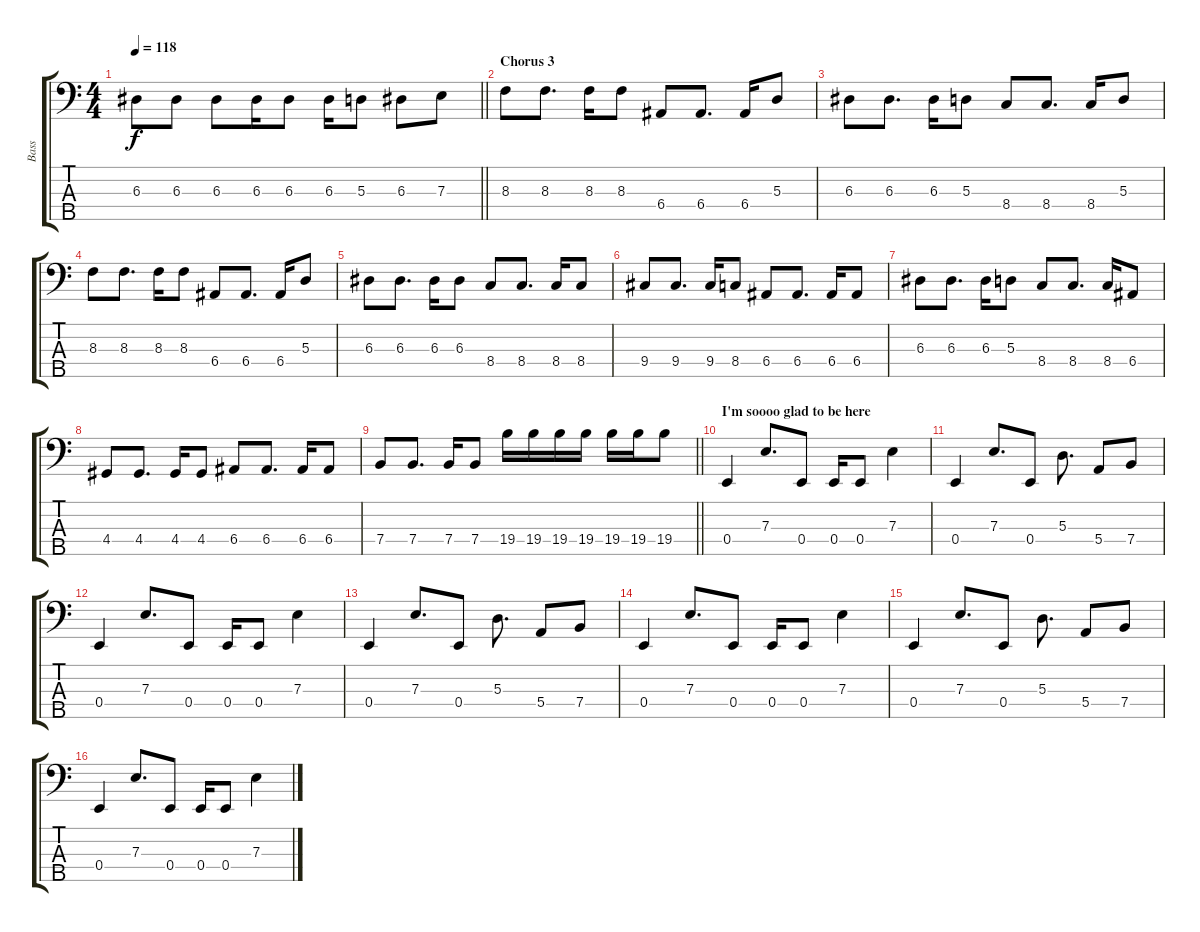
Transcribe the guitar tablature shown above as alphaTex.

\track ("Bass" "Bass") {instrument electricbassfinger}
\staff {score tabs}
\tuning (G2 D2 A1 E1 B0) {hide}
\ts (4 4)
\tempo 118
\clef f4
\barLineRight lightlight
\ks c
6.3.8{dy f} 6.3.8 6.3.8 6.3.16 6.3.8 6.3.16 5.3.8 6.3.8 7.3.8 |
\section ("" "Chorus 3")
8.3.8 8.3.8{d} 8.3.16 8.3.8 6.4.8 6.4.8{d} 6.4.16 5.3.8 |
6.3.8 6.3.8{d} 6.3.16 5.3.8 8.4.8 8.4.8{d} 8.4.16 5.3.8 |
8.3.8 8.3.8{d} 8.3.16 8.3.8 6.4.8 6.4.8{d} 6.4.16 5.3.8 |
6.3.8 6.3.8{d} 6.3.16 6.3.8 8.4.8 8.4.8{d} 8.4.16 8.4.8 |
9.4.8 9.4.8{d} 9.4.16 8.4.8 6.4.8 6.4.8{d} 6.4.16 6.4.8 |
6.3.8 6.3.8{d} 6.3.16 5.3.8 8.4.8 8.4.8{d} 8.4.16 6.4.8 |
4.4.8 4.4.8{d} 4.4.16 4.4.8 6.4.8 6.4.8{d} 6.4.16 6.4.8 |
\barLineRight lightlight
7.4.8 7.4.8{d} 7.4.16 7.4.8 19.4.16 19.4.16 19.4.16 19.4.16 19.4.16 19.4.16 19.4.8 |
\section ("" "I'm soooo glad to be here")
0.4.4 7.3.8{d} 0.4.8 0.4.16 0.4.8 7.3.4 |
0.4.4 7.3.8{d} 0.4.8 5.3.8{d} 5.4.8 7.4.8 |
0.4.4 7.3.8{d} 0.4.8 0.4.16 0.4.8 7.3.4 |
0.4.4 7.3.8{d} 0.4.8 5.3.8{d} 5.4.8 7.4.8 |
0.4.4 7.3.8{d} 0.4.8 0.4.16 0.4.8 7.3.4 |
0.4.4 7.3.8{d} 0.4.8 5.3.8{d} 5.4.8 7.4.8 |
0.4.4 7.3.8{d} 0.4.8 0.4.16 0.4.8 7.3.4
